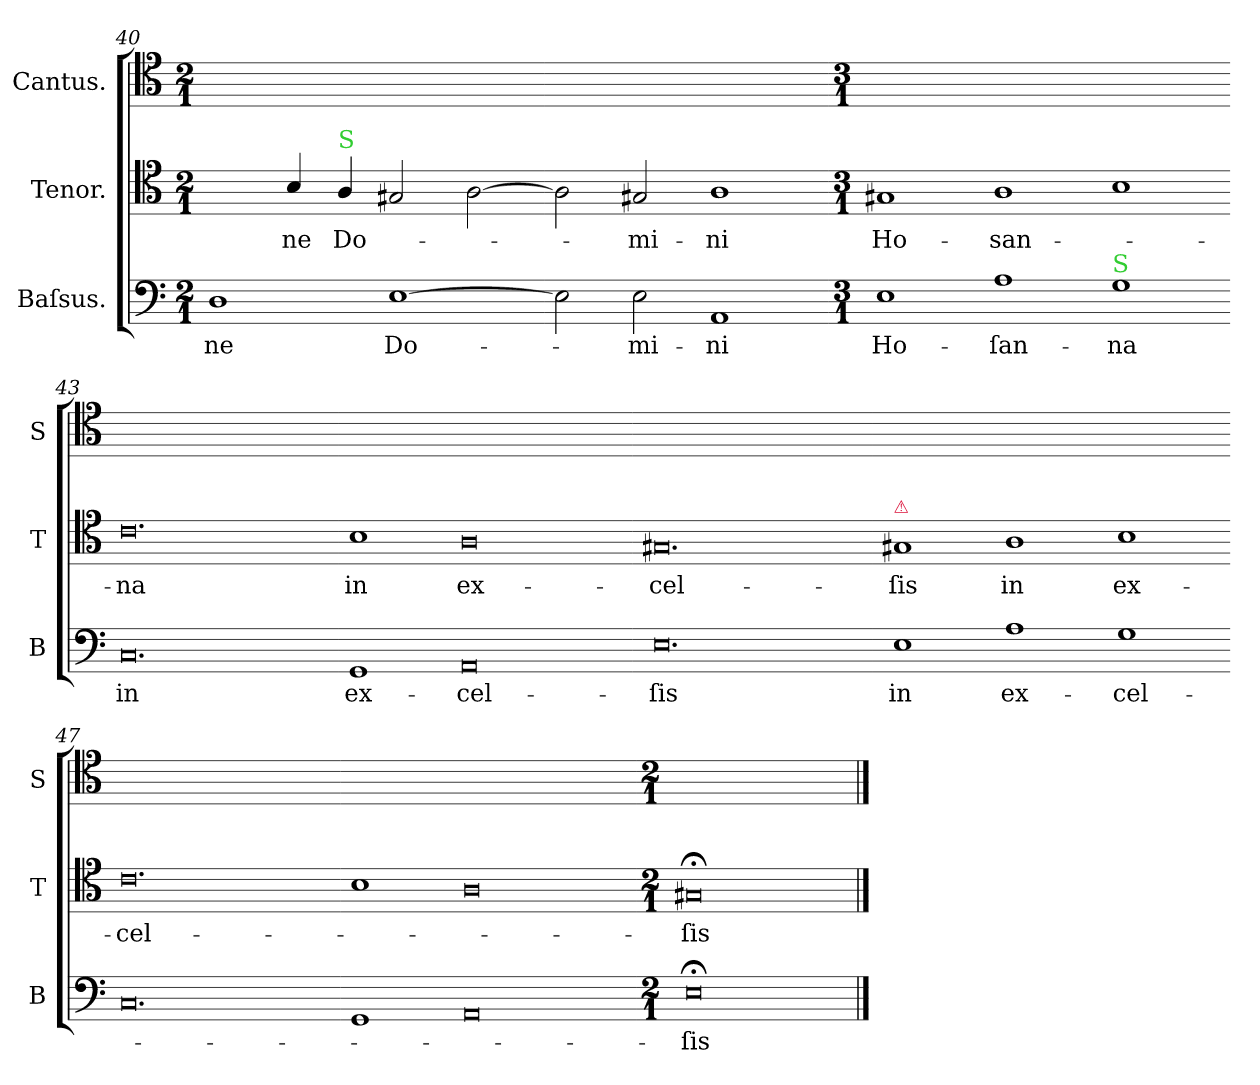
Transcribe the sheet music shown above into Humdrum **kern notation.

**kern	**text	**kern	**text	**kern
*part3	*part3	*part2	*part2	*part1
*staff3	*staff3	*staff2	*staff2	*staff1
*I"Baſsus.	*	*I"Tenor.	*	*I"Cantus.
*I'B	*	*I'T	*	*I'S
*clefF4	*	*clefC4	*	*clefC4
*k[]	*	*k[]	*	*k[]
*M2/1	*	*M2/1	*	*M2/1
=40	=40	=40	=40	=40
1D\	-ne	2ryy	.	0ryy
.	.	4B/	-ne	.
!	!	!LO:TX:a:color=limegreen:t=S	!	!
.	.	4A/	Do-	.
[1E\	Do-	2G#X/	.	.
.	.	[2A\	.	.
=41-	=41-	=41-	=41-	=41-
2E\]	.	2A\]	.	0ryy
2E\	-mi-	2G#X/	-mi-	.
1AA/	-ni	1A\	-ni	.
=42-	=42-	=42-	=42-	=42-
*M3/1	*	*M3/1	*	*M3/1
1E\	Ho-	1G#X/	Ho-	1%3ryy
1A\	-ſan-	1A\	-san-	.
!LO:TX:a:color=limegreen:t=S	!	!	!	!
1G\	-na	1B\	.	.
=43-	=43-	=43-	=43-	=43-
0.C/	in	0.c\	-na	1%3ryy
=44-	=44-	=44-	=44-	=44-
1GG/	ex-	1B\	in	1%3ryy
0AA/	-cel-	0A\	ex-	.
=45-	=45-	=45-	=45-	=45-
0.E\	-ſis	0.G#X/	-cel-	1%3ryy
=46-	=46-	=46-	=46-	=46-
!	!	!LO:TX:a:color=crimson:t=⚠	!	!
!	!LO:LY:i	!	!	!
1E\	in	1G#X/	-ſis	1%3ryy
!	!LO:LY:i	!	!LO:LY:i	!
1A\	ex-	1A\	in	.
!	!LO:LY:i	!	!LO:LY:i	!
1G\	-cel-	1B\	ex-	.
=47-	=47-	=47-	=47-	=47-
!	!	!	!LO:LY:i	!
0.C/	.	0.c\	-cel-	1%3ryy
=48-	=48-	=48-	=48-	=48-
1GG/	.	1B\	.	1%3ryy
0AA/	.	0A\	.	.
=49-	=49-	=49-	=49-	=49-
*M2/1	*	*M2/1	*	*M2/1
!	!LO:LY:i	!	!LO:LY:i	!
0E;<\	-ſis	0G#X;</	-ſis	0ryy
==	==	==	==	==
*-	*-	*-	*-	*-
